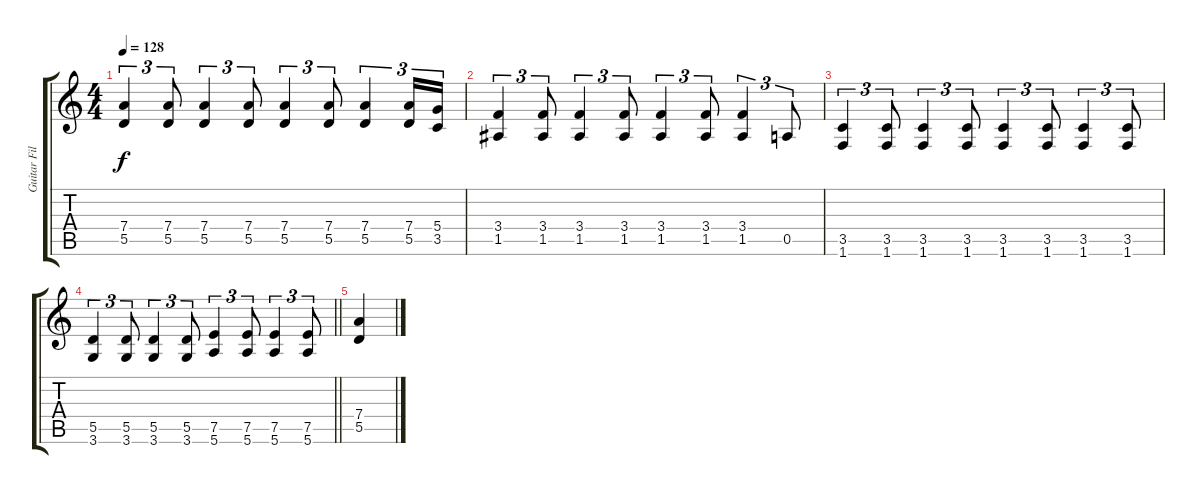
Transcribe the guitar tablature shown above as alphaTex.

\track ("Guitar Fill" "Guitar Fil") {instrument distortionguitar}
\staff {score tabs}
\tuning (E4 B3 G3 D3 A2 E2) {hide}
\ts (4 4)
\tempo 128
\clef g2
\ks c
(7.4 5.5).4{tu (3 2) dy f} (7.4 5.5).8{tu (3 2)} (7.4 5.5).4{tu (3 2)} (7.4 5.5).8{tu (3 2)} (7.4 5.5).4{tu (3 2)} (7.4 5.5).8{tu (3 2)} (7.4 5.5).4{tu (3 2)} (7.4 5.5).16{tu (3 2)} (5.4 3.5).16{tu (3 2)} |
(3.4 1.5).4{tu (3 2)} (3.4 1.5).8{tu (3 2)} (3.4 1.5).4{tu (3 2)} (3.4 1.5).8{tu (3 2)} (3.4 1.5).4{tu (3 2)} (3.4 1.5).8{tu (3 2)} (3.4 1.5).4{tu (3 2)} 0.5.8{tu (3 2)} |
(3.5 1.6).4{tu (3 2)} (3.5 1.6).8{tu (3 2)} (3.5 1.6).4{tu (3 2)} (3.5 1.6).8{tu (3 2)} (3.5 1.6).4{tu (3 2)} (3.5 1.6).8{tu (3 2)} (3.5 1.6).4{tu (3 2)} (3.5 1.6).8{tu (3 2)} |
\barLineRight lightlight
(5.5 3.6).4{tu (3 2)} (5.5 3.6).8{tu (3 2)} (5.5 3.6).4{tu (3 2)} (5.5 3.6).8{tu (3 2)} (7.5 5.6).4{tu (3 2)} (7.5 5.6).8{tu (3 2)} (7.5 5.6).4{tu (3 2)} (7.5 5.6).8{tu (3 2)} |
(7.4 5.5).4
